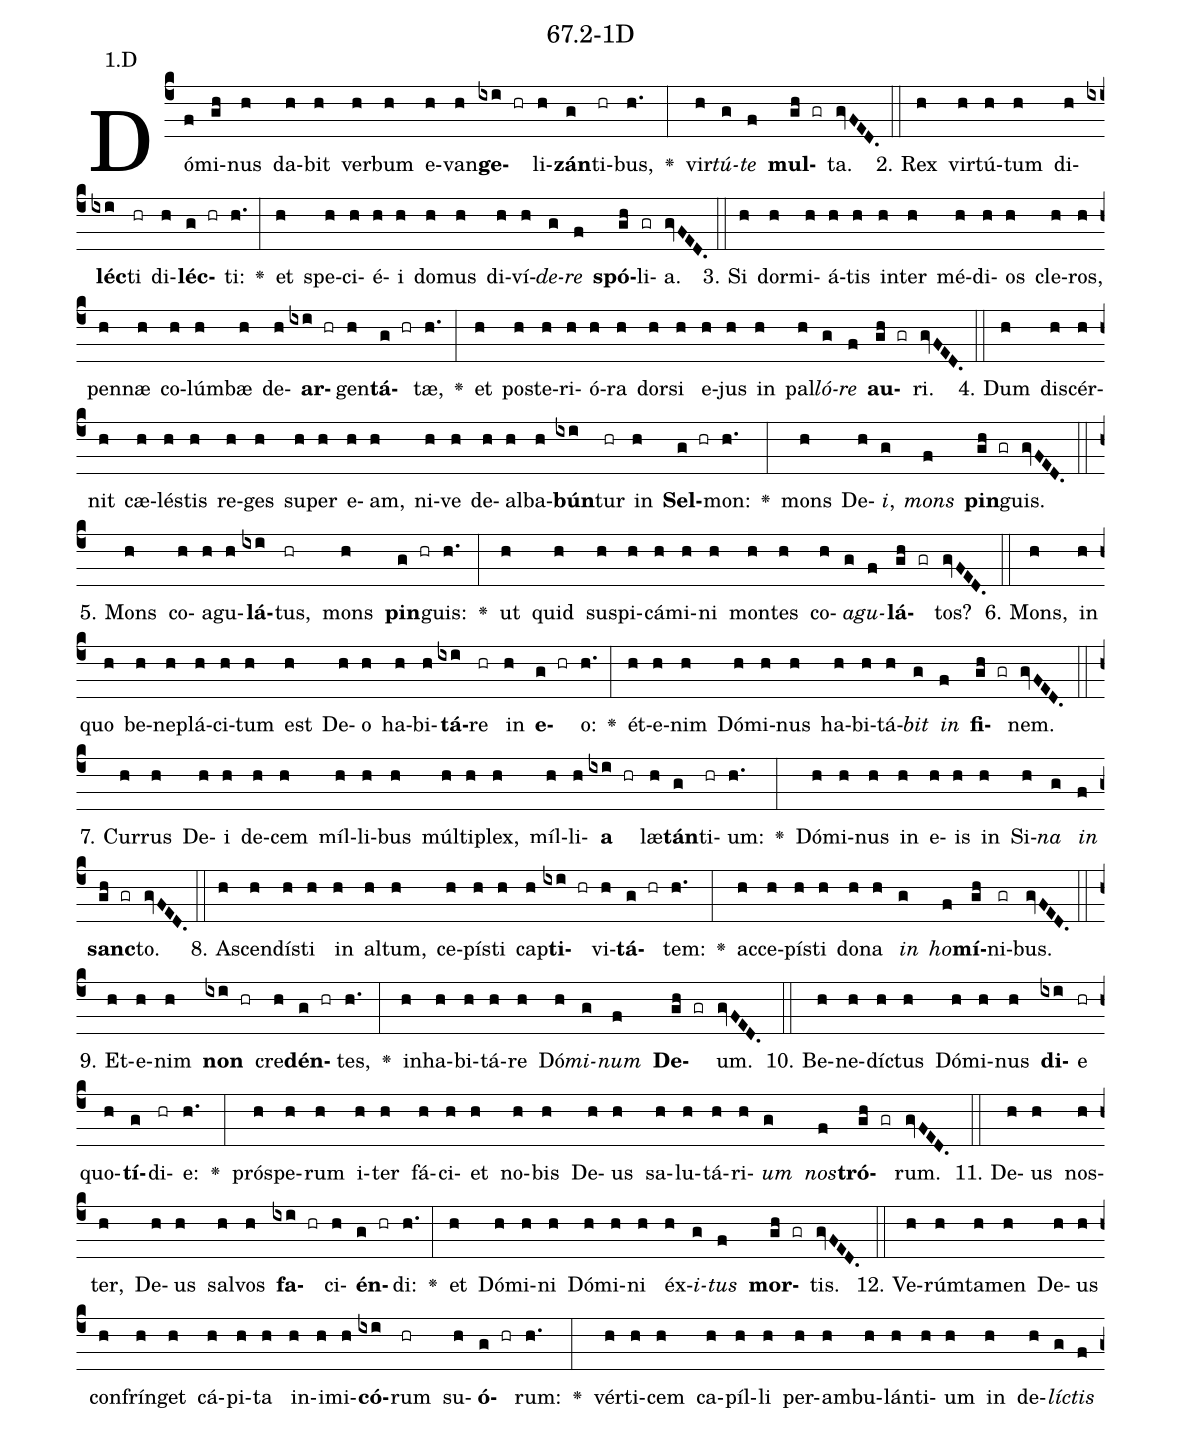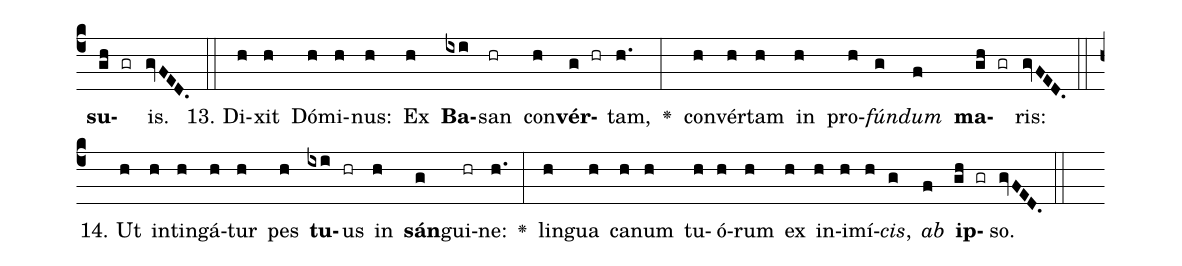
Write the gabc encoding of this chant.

name: 67.2-1D;
annotation: 1.D;
%%
(c4)Dó(f)mi(gh)nus(h) da(h)bit(h) ver(h)bum(h) e(h)van(h)<b>ge</b>(ixi hr)li(h)<b>zán</b>(g)ti(hr)bus,(h.) <v>\greheightstar</v>(:) vir(h)<i>tú</i>(g)<i>te</i>(f) <b>mul</b>(gh gr)ta.(gvFED.) (::)
2. Rex(h) vir(h)tú(h)tum(h) di(h)<b>léc</b>(ixi)ti(hr) di(h)<b>léc</b>(g hr)ti:(h.) <v>\greheightstar</v>(:) et(h) spe(h)ci(h)é(h)i(h) do(h)mus(h) di(h)ví(h)<i>de</i>(g)<i>re</i>(f) <b>spó</b>(gh)li(gr)a.(gvFED.) (::)
3. Si(h) dor(h)mi(h)á(h)tis(h) in(h)ter(h) mé(h)di(h)os(h) cle(h)ros,(h) pen(h)næ(h) co(h)lúm(h)bæ(h) de(h)<b>ar</b>(ixi hr)gen(h)<b>tá</b>(g hr)tæ,(h.) <v>\greheightstar</v>(:) et(h) post(h)e(h)ri(h)ó(h)ra(h) dor(h)si(h) e(h)jus(h) in(h) pal(h)<i>ló</i>(g)<i>re</i>(f) <b>au</b>(gh gr)ri.(gvFED.) (::)
4. Dum(h) di(h)scér(h)nit(h) cæ(h)lés(h)tis(h) re(h)ges(h) su(h)per(h) e(h)am,(h) ni(h)ve(h) de(h)al(h)ba(h)<b>bún</b>(ixi)tur(hr) in(h) <b>Sel</b>(g hr)mon:(h.) <v>\greheightstar</v>(:) mons(h) De(h)<i>i</i>,(g) <i>mons</i>(f) <b>pin</b>(gh gr)guis.(gvFED.) (::)
5. Mons(h) co(h)a(h)gu(h)<b>lá</b>(ixi)tus,(hr) mons(h) <b>pin</b>(g hr)guis:(h.) <v>\greheightstar</v>(:) ut(h) quid(h) su(h)spi(h)cá(h)mi(h)ni(h) mon(h)tes(h) co(h)<i>a</i>(g)<i>gu</i>(f)<b>lá</b>(gh gr)tos?(gvFED.) (::)
6. Mons,(h) in(h) quo(h) be(h)ne(h)plá(h)ci(h)tum(h) est(h) De(h)o(h) ha(h)bi(h)<b>tá</b>(ixi)re(hr) in(h) <b>e</b>(g hr)o:(h.) <v>\greheightstar</v>(:) ét(h)e(h)nim(h) Dó(h)mi(h)nus(h) ha(h)bi(h)tá(h)<i>bit</i>(g) <i>in</i>(f) <b>fi</b>(gh gr)nem.(gvFED.) (::)
7. Cur(h)rus(h) De(h)i(h) de(h)cem(h) míl(h)li(h)bus(h) múl(h)ti(h)plex,(h) míl(h)li(h)<b>a</b>(ixi hr) læ(h)<b>tán</b>(g)ti(hr)um:(h.) <v>\greheightstar</v>(:) Dó(h)mi(h)nus(h) in(h) e(h)is(h) in(h) Si(h)<i>na</i>(g) <i>in</i>(f) <b>sanc</b>(gh gr)to.(gvFED.) (::)
8. A(h)scen(h)dís(h)ti(h) in(h) al(h)tum,(h) ce(h)pís(h)ti(h) cap(h)<b>ti</b>(ixi hr)vi(h)<b>tá</b>(g hr)tem:(h.) <v>\greheightstar</v>(:) ac(h)ce(h)pís(h)ti(h) do(h)na(h) <i>in</i>(g) <i>ho</i>(f)<b>mí</b>(gh)ni(gr)bus.(gvFED.) (::)
9. Et(h)e(h)nim(h) <b>non</b>(ixi hr) cre(h)<b>dén</b>(g hr)tes,(h.) <v>\greheightstar</v>(:) in(h)ha(h)bi(h)tá(h)re(h) Dó(h)<i>mi</i>(g)<i>num</i>(f) <b>De</b>(gh gr)um.(gvFED.) (::)
10. Be(h)ne(h)díc(h)tus(h) Dó(h)mi(h)nus(h) <b>di</b>(ixi)e(hr) quo(h)<b>tí</b>(g)di(hr)e:(h.) <v>\greheightstar</v>(:) pró(h)spe(h)rum(h) i(h)ter(h) fá(h)ci(h)et(h) no(h)bis(h) De(h)us(h) sa(h)lu(h)tá(h)ri(h)<i>um</i>(g) <i>nos</i>(f)<b>tró</b>(gh gr)rum.(gvFED.) (::)
11. De(h)us(h) nos(h)ter,(h) De(h)us(h) sal(h)vos(h) <b>fa</b>(ixi hr)ci(h)<b>én</b>(g hr)di:(h.) <v>\greheightstar</v>(:) et(h) Dó(h)mi(h)ni(h) Dó(h)mi(h)ni(h) éx(h)<i>i</i>(g)<i>tus</i>(f) <b>mor</b>(gh gr)tis.(gvFED.) (::)
12. Ve(h)rúm(h)ta(h)men(h) De(h)us(h) con(h)frín(h)get(h) cá(h)pi(h)ta(h) in(h)i(h)mi(h)<b>có</b>(ixi)rum(hr) su(h)<b>ó</b>(g hr)rum:(h.) <v>\greheightstar</v>(:) vér(h)ti(h)cem(h) ca(h)píl(h)li(h) per(h)am(h)bu(h)lán(h)ti(h)um(h) in(h) de(h)<i>líc</i>(g)<i>tis</i>(f) <b>su</b>(gh gr)is.(gvFED.) (::)
13. Di(h)xit(h) Dó(h)mi(h)nus:(h) Ex(h) <b>Ba</b>(ixi)san(hr) con(h)<b>vér</b>(g hr)tam,(h.) <v>\greheightstar</v>(:) con(h)vér(h)tam(h) in(h) pro(h)<i>fún</i>(g)<i>dum</i>(f) <b>ma</b>(gh gr)ris:(gvFED.) (::)
14. Ut(h) in(h)tin(h)gá(h)tur(h) pes(h) <b>tu</b>(ixi)us(hr) in(h) <b>sán</b>(g)gui(hr)ne:(h.) <v>\greheightstar</v>(:) lin(h)gua(h) ca(h)num(h) tu(h)ó(h)rum(h) ex(h) in(h)i(h)mí(h)<i>cis</i>,(g) <i>ab</i>(f) <b>ip</b>(gh gr)so.(gvFED.) (::)
